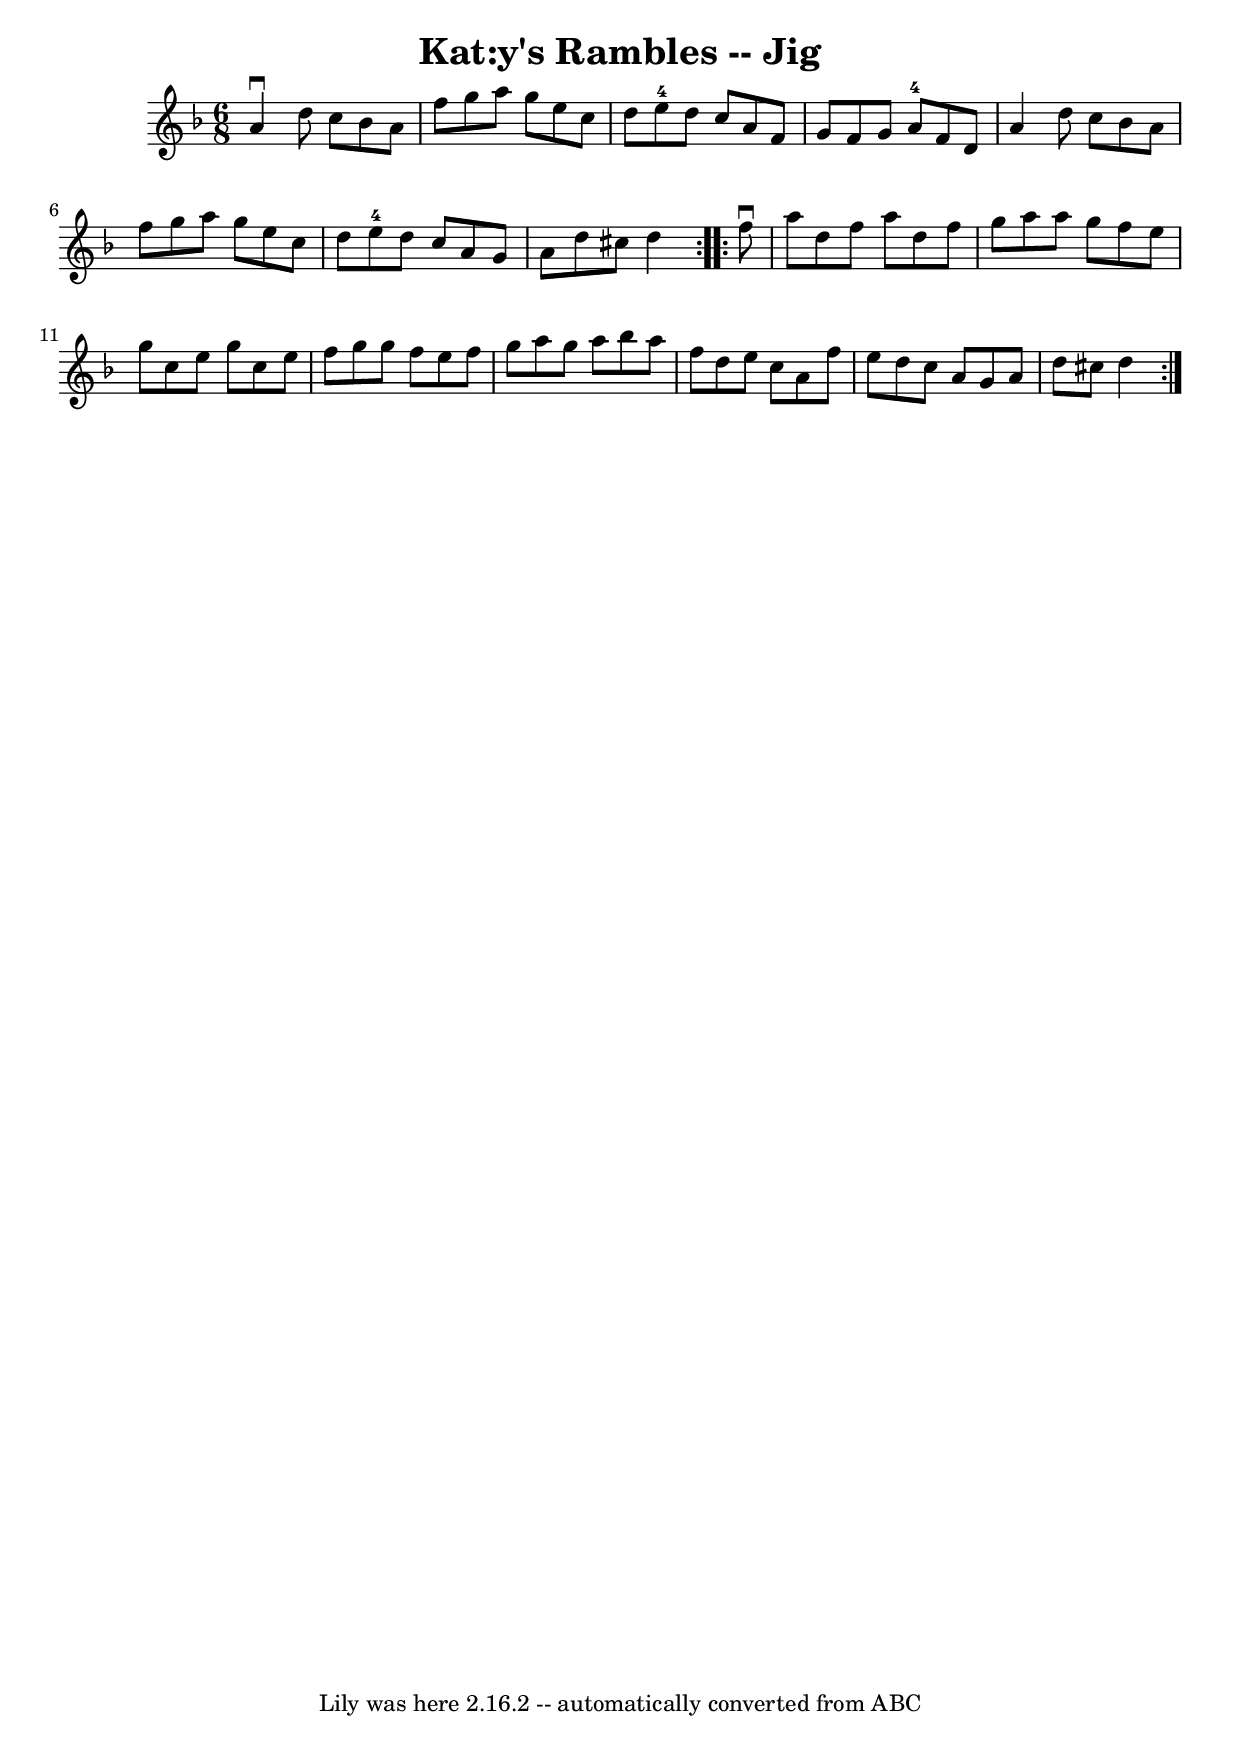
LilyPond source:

\version "2.16.2"
\include "Mammoth.ily"
\header {
  %% book = "Ryan's Mammoth Collection"
  crossRefNumber = "1"
  footnotes = "\\\\84 426"
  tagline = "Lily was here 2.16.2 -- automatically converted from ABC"
  title = "Kat:y's Rambles -- Jig"

}
voicedefault =  {



  \repeat volta 2 {

    \time 6/8 
    \key d \minor a'4^\downbow d''8 c''8 bes'8 a'8    
    |
    f''8 g''8 a''8 g''8 e''8 c''8    |
    d''8    
    e''8-4 d''8 c''8 a'8 f'8    |
    g'8 f'8 g'8 a'8 
    -4 f'8 d'8    |
    a'4 d''8 c''8 bes'8 a'8    
    |
    f''8 g''8 a''8 g''8 e''8 c''8    |
    d''8    
    e''8-4 d''8 c''8 a'8 g'8    |
    a'8 d''8 cis''8    
    d''4  
  }     
  \repeat volta 2 {
    f''8^\downbow a''8 d''8 f''8 a''8   
    d''8    |
    f''8 g''8 a''8 a''8 g''8 f''8    |
    
    e''8 g''8 c''8 e''8 g''8 c''8    |
    e''8 f''8 g''8 
    g''8 f''8 e''8    |
    f''8 g''8 a''8 g''8 a''8    
    bes''8    |
    a''8 f''8 d''8 e''8 c''8 a'8    |
    
    f''8 e''8 d''8 c''8 a'8 g'8    |
    a'8 d''8 cis''8  
    d''4  
  }   

}

\score{
  <<

    \context Staff="default"
    {
      \voicedefault 
      
    }

  >>
  \layout {
    
  }
  \midi {
  }

}
